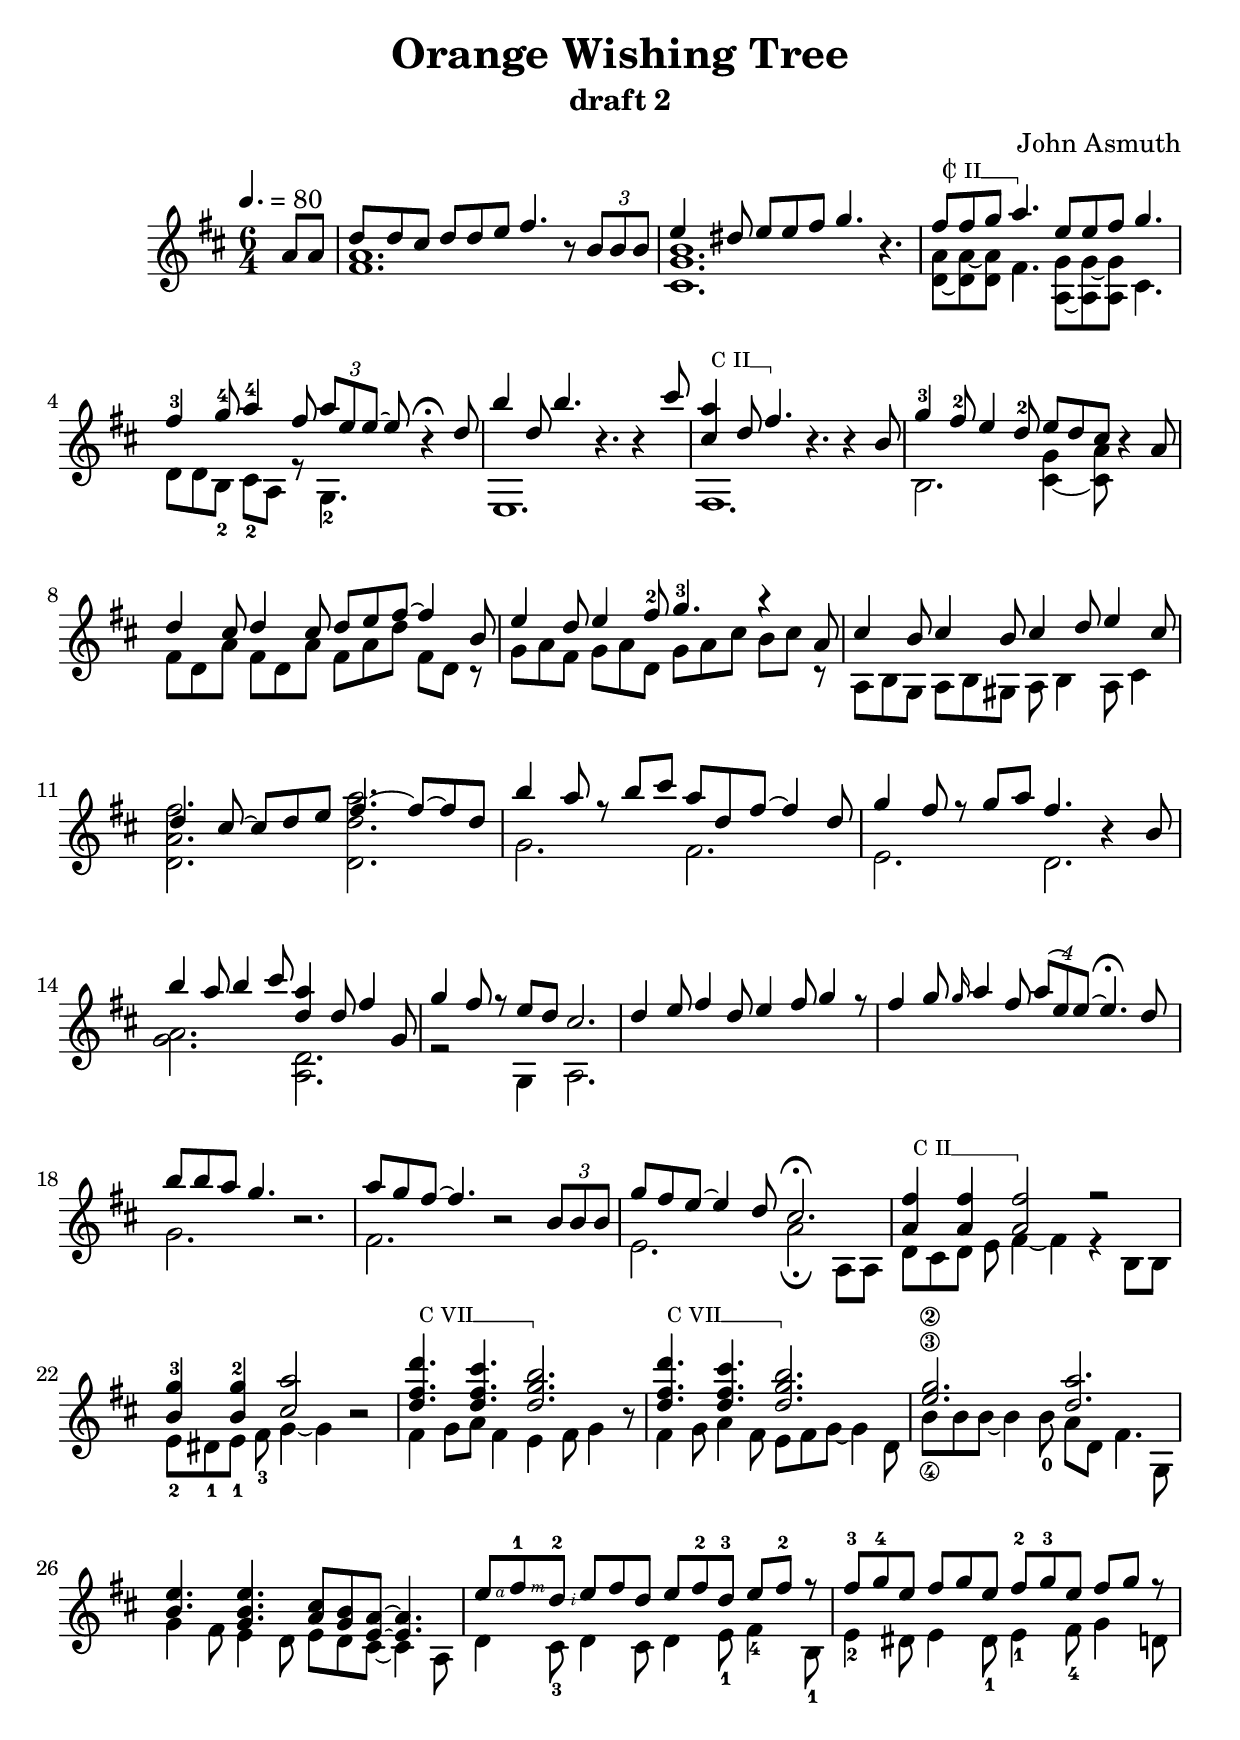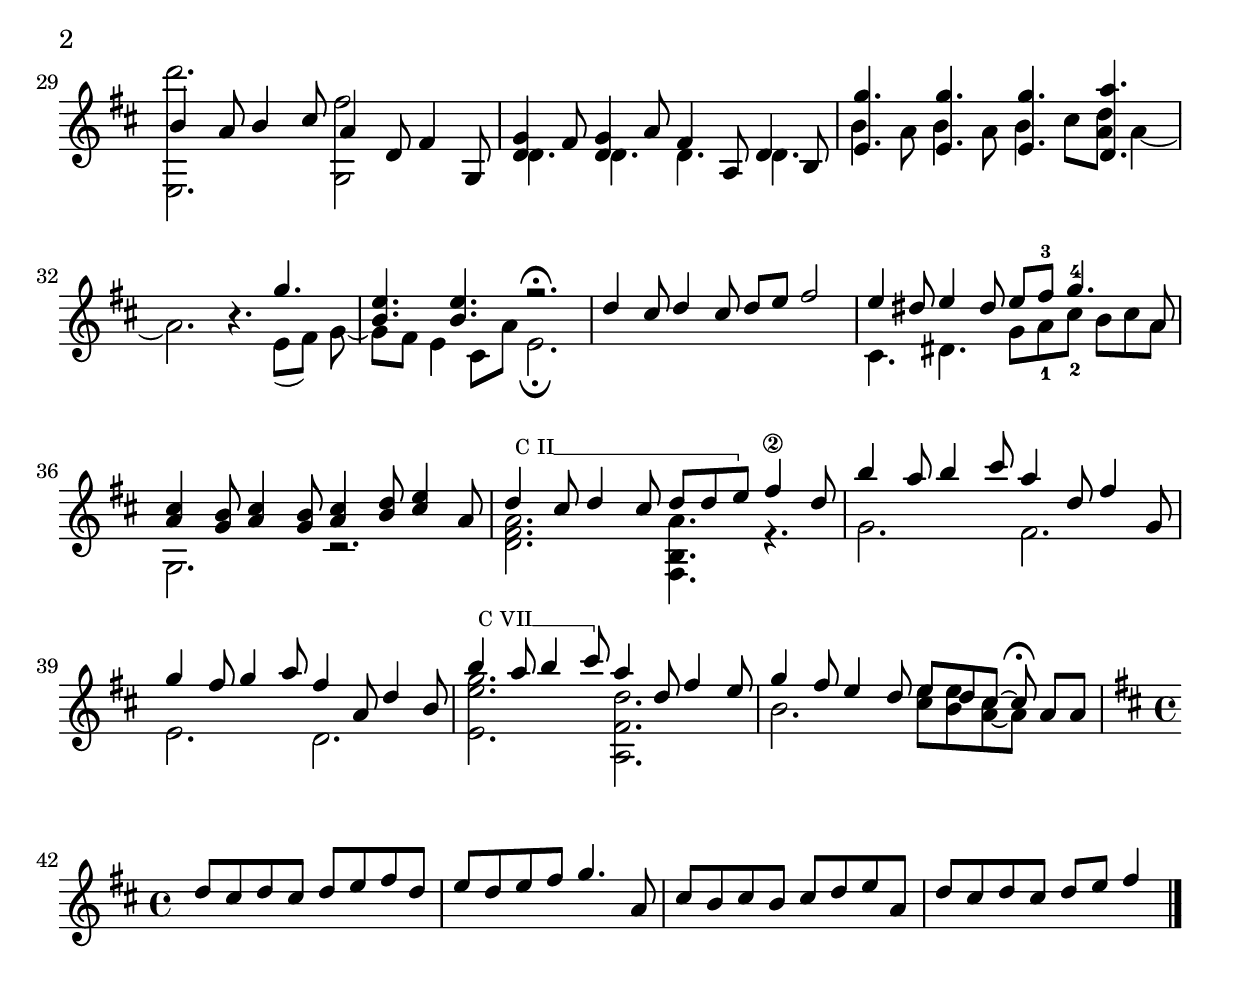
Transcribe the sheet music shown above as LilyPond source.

\version "2.18.2"
\header {
  title = "Orange Wishing Tree"
  subtitle = "draft 2"
  composer = "John Asmuth"
}

\include "bbarred.ly"
#(define RH rightHandFinger)

#(set-global-staff-size 23)
<<
  \relative d'' {
    \partial 4
    \time 6/4
    \key d \major
    \tempo 4. = 80
    a8 a |
    <<
      \new Voice = "melody"
      { \voiceOne 
        d[ d cis] d[ d e] fis4. \tweak Y-offset #0 r8 \tuplet 3/2 {b,8 b b} |
        e4 dis8 e[ e fis] g4. \tweak Y-offset #0 r |
      }
      \new Voice { \voiceTwo
        <fis, a>1. |
        <b g cis,>1. |
      }
    >>
    <<
      { \voiceOne 
        \bbarre #"II" { fis'8 fis g a4. } e8 e fis g4. |
        fis4-3 g8-4 a4-4 fis8 \tuplet 3/2 { a[ e e~] } e \tweak Y-offset #0 r4 \fermata d8 |
      }
      \new Voice { \voiceTwo
        <a d,~>8 <a~ d,> <a d,> fis4. <g a,~>8 <g~ a,> <g a,> cis,4. |
        d8[ d b-2] cis-2 a r g4.-2 s4. |
      }
    >>
    <<
      { \voiceOne 
        b''4 d,8 b'4. \tweak Y-offset #0 r4. \tweak Y-offset #0 r4 cis8 |
        \fbarre #"II" {<a cis,>4 d,8 fis4.} \tweak Y-offset #0 r4. \tweak Y-offset #0 r4 b,8 |
      }
      \new Voice { \voiceTwo
        e,,1. |
        fis1. |
      }
    >>
    \oneVoice
    <<
      { \voiceOne 
        g''4-3 fis8-2 e4 d8-2 e8 d8 cis8 \tweak Y-offset #0 r4 a8  |
      }
      \new Voice { \voiceTwo
        b,2. <cis~ g'>4 <cis a'>8 s4. |
      }
    >>
    <<
      { \voiceOne 
        d'4 cis8 d4 cis8 d e fis~ fis4 b,8 |
        e4 d8 e4 fis8-2 g4.-3 r4 a,8 |
      }
      \new Voice { \voiceTwo
        fis8[ d a'] fis[ d a'] fis[ a d] fis,[ d] r |
        g[ a fis] g[ a d,] g[ a cis] b[ cis] r |
      }
    >>
    <<
      { \voiceOne 
        cis4 b8 cis4 b8 cis4 d8 e4 cis8 |
        d4 cis8~ cis[ d8 e ] fis4.~ fis8~ fis8 d8 |
      }
      \new Voice { \voiceTwo
        a,8[ b g] a8[ b gis] a b4 a8 cis4 |
        <fis' a, d,>2. <a d, d,> |
      }
    >>
    <<
      { \voiceOne 
        b4 a8 r8 b cis a d, fis~ fis4 d8 |
        g4 fis8 r g a fis4. \tweak Y-offset #0 r4 b,8 |
      }
      \new Voice { \voiceTwo
        g2. fis |
        e d |
      }
    >>
    <<
      { \voiceOne 
        b''4 a8 b4 cis8 <a d,>4 d,8 fis4 g,8 |
        g'4 fis8 r e[ d] cis2. |
      }
      \new Voice { \voiceTwo
        <a g>2. <d, a> |
        r2 g,4 a2. |
      }
    >>
    <<
      { \voiceOne 
        d'4 e8 fis4 d8 e4 fis8 g4 r8 |
        fis4 g8 \grace g16 \glissando a4 fis8 \tuplet 4/2 {a (e) e~} e4. \fermata d8 |
      }
      \new Voice { \voiceTwo
        s1. s
      }
    >>
    \oneVoice 
    <<
      { \voiceOne 
        b'8[ b a] g4. \tweak Y-offset #0 r2. |
        a8[ g fis~] fis4. \tweak Y-offset #0 r2 \tuplet 3/2 { b,8[ b b] } |
      }
      \new Voice { \voiceTwo
        g2. s |
        fis2. s |
      }
    >>
    <<
      { \voiceOne 
        g'8[ fis e~] e4 d8  cis2. \fermata |
      }
      \new Voice { \voiceTwo
        e,2. a2 \fermata a,8 a |
      }
    >>
    <<
      { \voiceOne 
        \fbarre #"II" { <a' fis'>4 <a fis'>4 <a fis'>2 } r2 |
        <b g'-3>4 <b g'-2>4 <cis a'>2 \tweak Y-offset #0 r2 |
      }
      \new Voice { \voiceTwo
        d,8[ cis d] e fis4~ fis4 r b,8 b |
        e-2[ dis-1 e-1] fis-3 g4~ g s2 |
      }
    >>
    <<
      { \voiceOne
        \fbarre #"VII" { <d'' fis, d>4. <cis fis, d> <b g d>2. } |
        \fbarre #"VII" { <d fis, d>4. <cis fis, d> <b g d>2. } |
      }
      \new Voice { \voiceTwo
        fis,4 g8 a8 fis4 e4 fis8 g4 \tweak Y-offset #0 r8 |
        fis4 g8 a4 fis8 e8[ fis8 g8~] g4 d8 |
      }
    >>
    <<
      { \voiceOne
        \set stringNumberOrientations = #'(up)
        <e'\3 g\2>2. <d a'> |
        <b e>4. <g b e> <a cis>8 <g b> <e a>~ <e a>4. |
      }
      \new Voice { \voiceTwo
        \set stringNumberOrientations = #'(down)
        b'8\4[ b b~] b4 b8-0 a d, fis4. g,8 |
        g'4 fis8 e4 d8 e[ d cis~] cis4 a8 |
      }
    >>
    <<
      { \voiceOne
        e''8\RH #4 [ fis-1 \RH #3 d-2] \RH #2 e[ fis d] e[ fis-2 d-3] e[ fis-2] r |
        fis8-3[ g-4 e] fis[ g e] fis-2[ g-3 e] fis[ g] r |
      }
      \new Voice { \voiceTwo
        d,4 cis8-3 d4 cis8 d4 e8-1 fis4-4 b,8-1 |
        e4-2 dis8 e4 dis8-1 e4-1 fis8-4 g4 d8 |
      }
    >>
    <<
      { \voiceTwo 
        <d'' e,,,>2.  <fis, g,,>2 s4 |
        d,4. d d d |
      }
      \new Voice { \voiceOne
        b'4 a8 b4 cis8 a4 d,8 fis4 g,8  |
        <g' d>4 fis8 <g d>4 a8 fis4 a,8 d4 b8 |
      }
    >>
    <<
      { \voiceOne
        <g'' e,>4. <g e,> <g e,> <a d,,> |
        s1 s8 g4. |
        <b, e>4. <b e> r2. \fermata |
      }
      \new Voice { \voiceTwo
        b4 a8 b4 a8 b4 cis8 <d a>8 a4~ |
        a2. \tweak Y-offset #0 r4. e8[(fis)] g~  |
        g8 fis8 e4 cis8a'8 e2. \fermata |
      }
    >>
    <<
      { \voiceOne 
        d'4 cis8 d4 cis8 d e fis2 |
        e4 dis8 e4 dis8 e fis-3 g4.-4 a,8 |
      }
      \new Voice { \voiceTwo
        s1. |
        cis,4. dis4. g8[ a-1 cis-2] b[ cis a] |
      }
    >>
    <<
      { \voiceOne 
        <cis a>4 <b g>8 <cis a>4 <b g>8 <cis a>4 <d b>8 <e cis>4 a,8 |
        \fbarre #"II" { d4 cis8 d4 cis8 d8 d e } fis4\2 d8 |
      }
      \new Voice { \voiceTwo
        g,,2. r |
        <d' fis a>2. <fis, b a'>4. r4. |
      }
    >>
    <<
      { \voiceOne 
        b''4 a8 b4 cis8 a4 d,8 fis4 g,8 |
        g'4 fis8 g4 a8 fis4 a,8 d4 b8 |
      }
      \new Voice { \voiceTwo
        g2. fis |
        e d |
      }
    >>
    <<
      { \voiceOne 
        \fbarre #"VII" { b''4 a8 b4 cis8 } a4 d,8 fis4 e8 |
        g4 fis8 e4 d8 e[ d cis~] cis8 \fermata a[ a] |
      }
      \new Voice { \voiceTwo
        <e e' g>2. <a, fis' d'> |
        b' <cis e>8 <b e> <a~ cis> a8 s4 |
      }
    >>
    <<
      \time 4/4
  \key d \major
      { \voiceOne 
  d8 cis d cis d e fis d |
  e d e fis g4. a,8 |
  cis8 b cis b cis d e a, |
  d cis d cis d e fis4 \bar "|."
      }
    >>
  }
>>